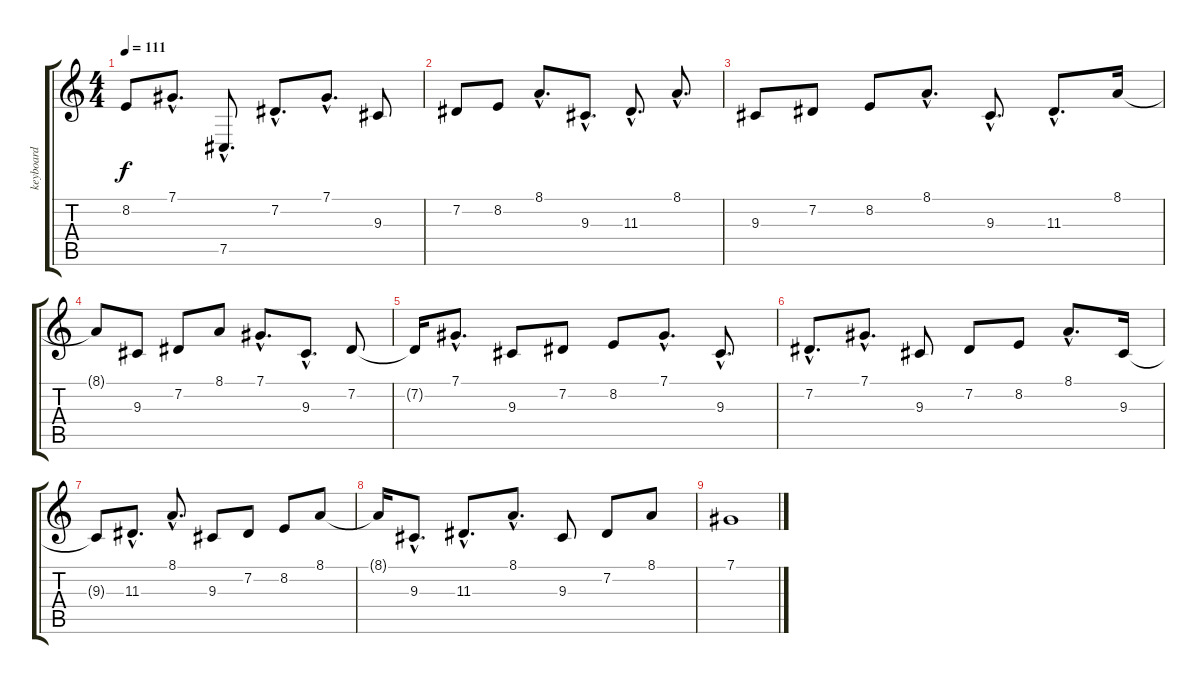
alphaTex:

\track ("keyboard" "keyboard") {instrument brightacousticpiano}
\staff {score tabs}
\tuning (Db4 Ab3 E3 B2 Gb2 Db2) {hide}
\ts (4 4)
\tempo 111
\clef g2
\ks c
8.2.8{dy f} 7.1{hac}.8{d} 7.5{hac}.8{d} 7.2{hac}.8{d} 7.1{hac}.8{d} 9.3.8 |
7.2.8 8.2.8 8.1{hac}.8{d} 9.3{hac}.8{d} 11.3{hac}.8{d} 8.1{hac}.8{d} |
9.3.8 7.2.8 8.2.8 8.1{hac}.8{d} 9.3{hac}.8{d} 11.3{hac}.8{d} 8.1.16 |
8.1{t}.8 9.3.8 7.2.8 8.1.8 7.1{hac}.8{d} 9.3{hac}.8{d} 7.2.8 |
7.2{t}.16 7.1{hac}.8{d} 9.3.8 7.2.8 8.2.8 7.1{hac}.8{d} 9.3{hac}.8{d} |
7.2{hac}.8{d} 7.1{hac}.8{d} 9.3.8 7.2.8 8.2.8 8.1{hac}.8{d} 9.3.16 |
9.3{t}.8 11.3{hac}.8{d} 8.1{hac}.8{d} 9.3.8 7.2.8 8.2.8 8.1.8 |
8.1{t}.16 9.3{hac}.8{d} 11.3{hac}.8{d} 8.1{hac}.8{d} 9.3.8 7.2.8 8.1.8 |
7.1.1
